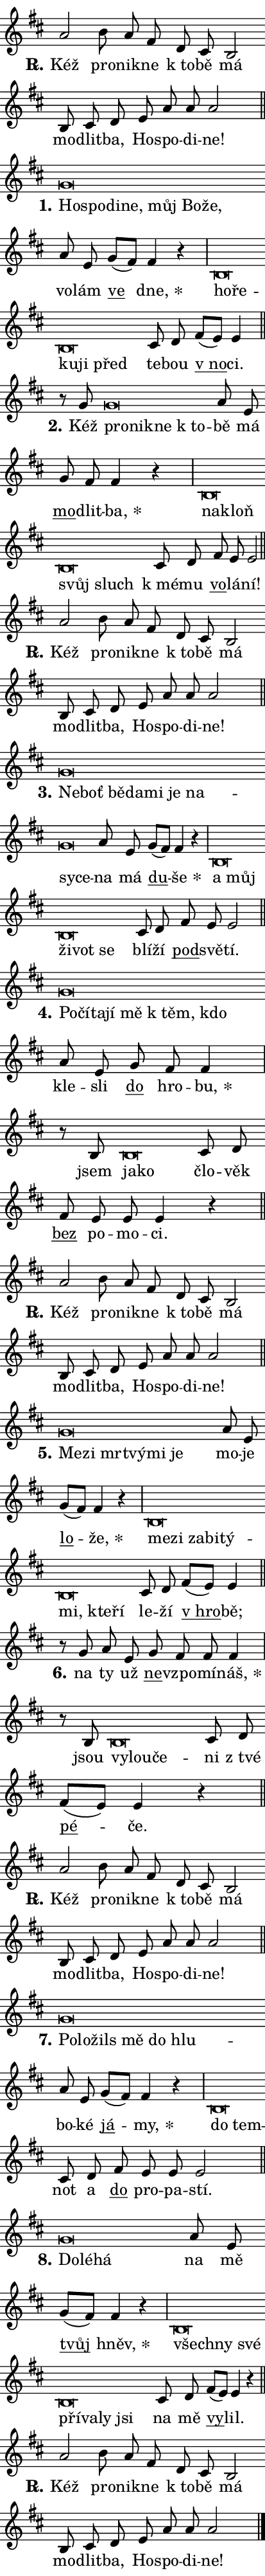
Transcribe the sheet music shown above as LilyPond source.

\version "2.22.1"
\header { tagline = "" }
\paper {
  indent = 0\cm
  top-margin = 0\cm
  right-margin = 0\cm
  bottom-margin = 0\cm
  left-margin = 0\cm
  paper-width = 7\cm
  page-breaking = #ly:one-page-breaking
  system-system-spacing.basic-distance = #11
  score-system-spacing.basic-distance = #11
  ragged-last = ##f
}


%% Author: Thomas Morley
%% https://lists.gnu.org/archive/html/lilypond-user/2020-05/msg00002.html
#(define (line-position grob)
"Returns position of @var[grob} in current system:
   @code{'start}, if at first time-step
   @code{'end}, if at last time-step
   @code{'middle} otherwise
"
  (let* ((col (ly:item-get-column grob))
         (ln (ly:grob-object col 'left-neighbor))
         (rn (ly:grob-object col 'right-neighbor))
         (col-to-check-left (if (ly:grob? ln) ln col))
         (col-to-check-right (if (ly:grob? rn) rn col))
         (break-dir-left
           (and
             (ly:grob-property col-to-check-left 'non-musical #f)
             (ly:item-break-dir col-to-check-left)))
         (break-dir-right
           (and
             (ly:grob-property col-to-check-right 'non-musical #f)
             (ly:item-break-dir col-to-check-right))))
        (cond ((eqv? 1 break-dir-left) 'start)
              ((eqv? -1 break-dir-right) 'end)
              (else 'middle))))

#(define (tranparent-at-line-position vctor)
  (lambda (grob)
  "Relying on @code{line-position} select the relevant enry from @var{vctor}.
Used to determine transparency,"
    (case (line-position grob)
      ((end) (not (vector-ref vctor 0)))
      ((middle) (not (vector-ref vctor 1)))
      ((start) (not (vector-ref vctor 2))))))

noteHeadBreakVisibility =
#(define-music-function (break-visibility)(vector?)
"Makes @code{NoteHead}s transparent relying on @var{break-visibility}"
#{
  \override NoteHead.transparent =
    #(tranparent-at-line-position break-visibility)
#})

#(define delete-ledgers-for-transparent-note-heads
  (lambda (grob)
    "Reads whether a @code{NoteHead} is transparent.
If so this @code{NoteHead} is removed from @code{'note-heads} from
@var{grob}, which is supposed to be @code{LedgerLineSpanner}.
As a result ledgers are not printed for this @code{NoteHead}"
    (let* ((nhds-array (ly:grob-object grob 'note-heads))
           (nhds-list
             (if (ly:grob-array? nhds-array)
                 (ly:grob-array->list nhds-array)
                 '()))
           ;; Relies on the transparent-property being done before
           ;; Staff.LedgerLineSpanner.after-line-breaking is executed.
           ;; This is fragile ...
           (to-keep
             (remove
               (lambda (nhd)
                 (ly:grob-property nhd 'transparent #f))
               nhds-list)))
      ;; TODO find a better method to iterate over grob-arrays, similiar
      ;; to filter/remove etc for lists
      ;; For now rebuilt from scratch
      (set! (ly:grob-object grob 'note-heads)  '())
      (for-each
        (lambda (nhd)
          (ly:pointer-group-interface::add-grob grob 'note-heads nhd))
        to-keep))))

hideNotes = {
  \noteHeadBreakVisibility #begin-of-line-visible
}
unHideNotes = {
  \noteHeadBreakVisibility #all-visible
}

% work-around for resetting accidentals
% https://lilypond.org/doc/v2.23/Documentation/notation/displaying-rhythms#unmetered-music
cadenzaMeasure = {
  \cadenzaOff
  \partial 1024 s1024
  \cadenzaOn
}

#(define-markup-command (accent layout props text) (markup?)
  "Underline accented syllable"
  (interpret-markup layout props
    #{\markup \override #'(offset . 4.3) \underline { #text }#}))

responsum = \markup \concat {
  "R" \hspace #-1.05 \path #0.1 #'((moveto 0 0.07) (lineto 0.9 0.8)) \hspace #0.05 "."
}

\layout {
    \context {
        \Staff
        \remove "Time_signature_engraver"
        \override LedgerLineSpanner.after-line-breaking = #delete-ledgers-for-transparent-note-heads
    }
    \context {
        \Voice {
            \override NoteHead.output-attributes = #'((class . "notehead"))
            \override Hairpin.height = #0.55
        }
    }
    \context {
        \Lyrics {
            \override StanzaNumber.output-attributes = #'((class . "stanzanumber"))
            \override LyricSpace.minimum-distance = #0.9
            \override LyricText.font-name = #"TeX Gyre Schola"
            \override LyricText.font-size = 1
            \override StanzaNumber.font-name = #"TeX Gyre Schola Bold"
            \override StanzaNumber.font-size = 1
        }
    }
}

% magnetic-lyrics.ily
%
%   written by
%     Jean Abou Samra <jean@abou-samra.fr>
%     Werner Lemberg <wl@gnu.org>
%
%   adapted by
%     Jiri Hon <jiri.hon@gmail.com>
%
% Version 2022-Apr-15

% https://www.mail-archive.com/lilypond-user@gnu.org/msg149350.html

#(define (Left_hyphen_pointer_engraver context)
   "Collect syllable-hyphen-syllable occurrences in lyrics and store
them in properties.  This engraver only looks to the left.  For
example, if the lyrics input is @code{foo -- bar}, it does the
following.

@itemize @bullet
@item
Set the @code{text} property of the @code{LyricHyphen} grob between
@q{foo} and @q{bar} to @code{foo}.

@item
Set the @code{left-hyphen} property of the @code{LyricText} grob with
text @q{foo} to the @code{LyricHyphen} grob between @q{foo} and
@q{bar}.
@end itemize

Use this auxiliary engraver in combination with the
@code{lyric-@/text::@/apply-@/magnetic-@/offset!} hook."
   (let ((hyphen #f)
         (text #f))
     (make-engraver
      (acknowledgers
       ((lyric-syllable-interface engraver grob source-engraver)
        (set! text grob)))
      (end-acknowledgers
       ((lyric-hyphen-interface engraver grob source-engraver)
        ;(when (not (grob::has-interface grob 'lyric-space-interface))
          (set! hyphen grob)));)
      ((stop-translation-timestep engraver)
       (when (and text hyphen)
         (ly:grob-set-object! text 'left-hyphen hyphen))
       (set! text #f)
       (set! hyphen #f)))))

#(define (lyric-text::apply-magnetic-offset! grob)
   "If the space between two syllables is less than the value in
property @code{LyricText@/.details@/.squash-threshold}, move the right
syllable to the left so that it gets concatenated with the left
syllable.

Use this function as a hook for
@code{LyricText@/.after-@/line-@/breaking} if the
@code{Left_@/hyphen_@/pointer_@/engraver} is active."
   (let ((hyphen (ly:grob-object grob 'left-hyphen #f)))
     (when hyphen
       (let ((left-text (ly:spanner-bound hyphen LEFT)))
         (when (grob::has-interface left-text 'lyric-syllable-interface)
           (let* ((common (ly:grob-common-refpoint grob left-text X))
                  (this-x-ext (ly:grob-extent grob common X))
                  (left-x-ext
                   (begin
                     ;; Trigger magnetism for left-text.
                     (ly:grob-property left-text 'after-line-breaking)
                     (ly:grob-extent left-text common X)))
                  ;; `delta` is the gap width between two syllables.
                  (delta (- (interval-start this-x-ext)
                            (interval-end left-x-ext)))
                  (details (ly:grob-property grob 'details))
                  (threshold (assoc-get 'squash-threshold details 0.2)))
             (when (< delta threshold)
               (let* (;; We have to manipulate the input text so that
                      ;; ligatures crossing syllable boundaries are not
                      ;; disabled.  For languages based on the Latin
                      ;; script this is essentially a beautification.
                      ;; However, for non-Western scripts it can be a
                      ;; necessity.
                      (lt (ly:grob-property left-text 'text))
                      (rt (ly:grob-property grob 'text))
                      (is-space (grob::has-interface hyphen 'lyric-space-interface))
                      (space (if is-space " " ""))
                      (space-markup (grob-interpret-markup grob " "))
                      (space-size (interval-length (ly:stencil-extent space-markup X)))
                      (extra-delta (if is-space space-size 0))
                      ;; Append new syllable.
                      (ltrt-space (if (and (string? lt) (string? rt))
                                (string-append lt space rt)
                                (make-concat-markup (list lt space rt))))
                      ;; Right-align `ltrt` to the right side.
                      (ltrt-space-markup (grob-interpret-markup
                               grob
                               (make-translate-markup
                                (cons (interval-length this-x-ext) 0)
                                (make-right-align-markup ltrt-space)))))
                 (begin
                   ;; Don't print `left-text`.
                   (ly:grob-set-property! left-text 'stencil #f)
                   ;; Set text and stencil (which holds all collected
                   ;; syllables so far) and shift it to the left.
                   (ly:grob-set-property! grob 'text ltrt-space)
                   (ly:grob-set-property! grob 'stencil ltrt-space-markup)
                   (ly:grob-translate-axis! grob (- (- delta extra-delta)) X))))))))))


#(define (lyric-hyphen::displace-bounds-first grob)
   ;; Make very sure this callback isn't triggered too early.
   (let ((left (ly:spanner-bound grob LEFT))
         (right (ly:spanner-bound grob RIGHT)))
     (ly:grob-property left 'after-line-breaking)
     (ly:grob-property right 'after-line-breaking)
     (ly:lyric-hyphen::print grob)))

squashThreshold = #0.4

\layout {
  \context {
    \Lyrics
    \consists #Left_hyphen_pointer_engraver
    \override LyricText.after-line-breaking =
      #lyric-text::apply-magnetic-offset!
    \override LyricHyphen.stencil = #lyric-hyphen::displace-bounds-first
    \override LyricText.details.squash-threshold = \squashThreshold
    \override LyricHyphen.minimum-distance = 0
    \override LyricHyphen.minimum-length = \squashThreshold
  }
}

squash = \override LyricText.details.squash-threshold = 9999
unSquash = \override LyricText.details.squash-threshold = \squashThreshold

left = \override LyricText.self-alignment-X = #LEFT
unLeft = \revert LyricText.self-alignment-X

starOffset = #(lambda (grob) 
                (let ((x_offset (ly:self-alignment-interface::aligned-on-x-parent grob)))
                  (if (= x_offset 0) 0 (+ x_offset 1.2))))

star = #(define-music-function (syllable)(string?)
"Append star separator at the end of a syllable"
#{
  \once \override LyricText.X-offset = #starOffset
  \lyricmode { \markup {
    #syllable
    \override #'((font-name . "TeX Gyre Schola Bold")) \hspace #0.2 \lower #0.65 \larger "*"
  } }
#})

starAccent = #(define-music-function (syllable)(string?)
"Append star separator at the end of a syllable and make accent"
#{
  \once \override LyricText.X-offset = #starOffset
  \lyricmode { \markup {
    \accent #syllable
    \override #'((font-name . "TeX Gyre Schola Bold")) \hspace #0.2 \lower #0.65 \larger "*"
  } }
#})

breath = #(define-music-function (syllable)(string?)
"Append breathing indicator at the end of a syllable"
#{
  \lyricmode { \markup { #syllable "+" } }
#})

optionalBreath = #(define-music-function (syllable)(string?)
"Append optional breathing indicator at the end of a syllable"
#{
  \lyricmode { \markup { #syllable "(+)" } }
#})


\score {
    <<
        \new Voice = "melody" { \cadenzaOn \key d \major \relative { a'2 b8 a fis \bar "" d cis b2 \bar "" b8 cis d \bar "" e a a a2 \cadenzaMeasure \bar "||" \break }
\relative { g'\breve*1/16 \hideNotes \breve*1/16 \bar "" \breve*1/16 \bar "" \breve*1/16 \bar "" \breve*1/16 \bar "" \breve*1/16 \breve*1/16 \bar "" \unHideNotes a8 e \bar "" g[( fis)] fis4 r \cadenzaMeasure \bar "|" b,\breve*1/16 \hideNotes \breve*1/16 \bar "" \breve*1/16 \bar "" \breve*1/16 \breve*1/16 \bar "" \unHideNotes cis8 d \bar "" fis[( e)] e4 \cadenzaMeasure \bar "||" \break }
\relative { r8 g'8 g\breve*1/16 \hideNotes \breve*1/16 \bar "" \breve*1/16 \breve*1/16 \bar "" \unHideNotes a8 e \bar "" g fis fis4 r \cadenzaMeasure \bar "|" b,\breve*1/16 \hideNotes \breve*1/16 \bar "" \breve*1/16 \breve*1/16 \bar "" \unHideNotes cis8 d \bar "" fis e e2 \cadenzaMeasure \bar "||" \break }
\relative { a'2 b8 a fis \bar "" d cis b2 \bar "" b8 cis d \bar "" e a a a2 \cadenzaMeasure \bar "||" \break }
\relative { g'\breve*1/16 \hideNotes \breve*1/16 \bar "" \breve*1/16 \bar "" \breve*1/16 \bar "" \breve*1/16 \bar "" \breve*1/16 \bar "" \breve*1/16 \bar "" \breve*1/16 \breve*1/16 \bar "" \unHideNotes a8 e \bar "" g[( fis)] fis4 r \cadenzaMeasure \bar "|" b,\breve*1/16 \hideNotes \breve*1/16 \bar "" \breve*1/16 \bar "" \breve*1/16 \breve*1/16 \bar "" \unHideNotes cis8 d \bar "" fis e e2 \cadenzaMeasure \bar "||" \break }
\relative { g'\breve*1/16 \hideNotes \breve*1/16 \bar "" \breve*1/16 \bar "" \breve*1/16 \bar "" \breve*1/16 \bar "" \breve*1/16 \breve*1/16 \bar "" \unHideNotes a8 e \bar "" g fis fis4 \cadenzaMeasure \bar "|" r8 b,8 b\breve*1/16 \hideNotes \breve*1/16 \bar "" \unHideNotes cis8 d \bar "" fis e e e4 r \cadenzaMeasure \bar "||" \break }
\relative { a'2 b8 a fis \bar "" d cis b2 \bar "" b8 cis d \bar "" e a a a2 \cadenzaMeasure \bar "||" \break }
\relative { g'\breve*1/16 \hideNotes \breve*1/16 \bar "" \breve*1/16 \bar "" \breve*1/16 \bar "" \breve*1/16 \breve*1/16 \bar "" \unHideNotes a8 e \bar "" g[( fis)] fis4 r \cadenzaMeasure \bar "|" b,\breve*1/16 \hideNotes \breve*1/16 \bar "" \breve*1/16 \bar "" \breve*1/16 \bar "" \breve*1/16 \bar "" \breve*1/16 \bar "" \breve*1/16 \breve*1/16 \bar "" \unHideNotes cis8 d \bar "" fis[( e)] e4 \cadenzaMeasure \bar "||" \break }
\relative { r8 g' a8 e \bar "" g fis fis fis4 \cadenzaMeasure \bar "|" r8 b,8 b\breve*1/16 \hideNotes \breve*1/16 \breve*1/16 \bar "" \unHideNotes cis8 d \bar "" fis[( e)] e4 r \cadenzaMeasure \bar "||" \break }
\relative { a'2 b8 a fis \bar "" d cis b2 \bar "" b8 cis d \bar "" e a a a2 \cadenzaMeasure \bar "||" \break }
\relative { g'\breve*1/16 \hideNotes \breve*1/16 \bar "" \breve*1/16 \bar "" \breve*1/16 \bar "" \breve*1/16 \breve*1/16 \bar "" \unHideNotes a8 e \bar "" g[( fis)] fis4 r \cadenzaMeasure \bar "|" b,\breve*1/16 \hideNotes \breve*1/16 \bar "" \unHideNotes cis8 d \bar "" fis e e e2 \cadenzaMeasure \bar "||" \break }
\relative { g'\breve*1/16 \hideNotes \breve*1/16 \breve*1/16 \bar "" \unHideNotes a8 e \bar "" g[( fis)] fis4 r \cadenzaMeasure \bar "|" b,\breve*1/16 \hideNotes \breve*1/16 \bar "" \breve*1/16 \bar "" \breve*1/16 \bar "" \breve*1/16 \bar "" \breve*1/16 \breve*1/16 \bar "" \unHideNotes cis8 d \bar "" fis[( e)] e4 r \cadenzaMeasure \bar "||" \break }
\relative { a'2 b8 a fis \bar "" d cis b2 \bar "" b8 cis d \bar "" e a a a2 \cadenzaMeasure \bar "||" \break } \bar "|." }
        \new Lyrics \lyricsto "melody" { \lyricmode { \set stanza = \responsum
Kéž pro -- nik -- ne "k to" -- bě má mo -- dlit -- ba, Ho -- spo -- di -- ne!
\set stanza = "1."
\left Ho -- \squash spo -- di -- ne, můj Bo -- že, \unLeft \unSquash vo -- lám \markup \accent ve \star dne, \left ho -- \squash ře -- ku -- ji před \unLeft \unSquash te -- bou \markup \accent "v no" -- ci.
\set stanza = "2."
Kéž \left pro -- \squash nik -- ne "k to" -- \unLeft \unSquash bě má \markup \accent mo -- dlit -- \star ba, \left na -- \squash kloň svůj sluch \unLeft \unSquash "k mé" -- mu \markup \accent vo -- lá -- ní!
\set stanza = \responsum
Kéž pro -- nik -- ne "k to" -- bě má mo -- dlit -- ba, Ho -- spo -- di -- ne!
\set stanza = "3."
\left Ne -- \squash boť bě -- da -- mi je na -- sy -- ce -- \unLeft \unSquash na má \markup \accent du -- \star še \left a \squash můj ži -- vot se \unLeft \unSquash blí -- ží \markup \accent pod -- svě -- tí.
\set stanza = "4."
\left Po -- \squash čí -- ta -- jí mě "k těm," kdo \unLeft \unSquash kle -- sli \markup \accent do hro -- \star bu, jsem \left ja -- \squash ko \unLeft \unSquash člo -- věk \markup \accent bez po -- mo -- ci.
\set stanza = \responsum
Kéž pro -- nik -- ne "k to" -- bě má mo -- dlit -- ba, Ho -- spo -- di -- ne!
\set stanza = "5."
\left Me -- \squash zi mrt -- vý -- mi je \unLeft \unSquash mo -- je \markup \accent lo -- \star že, \left me -- \squash zi za -- bi -- tý -- mi, kte -- ří \unLeft \unSquash le -- ží \markup \accent "v hro" -- bě;
\set stanza = "6."
na ty už \markup \accent ne -- vzpo -- mí -- \star náš, jsou \left vy -- \squash lou -- če -- \unLeft \unSquash ni "z tvé" \markup \accent pé -- če.
\set stanza = \responsum
Kéž pro -- nik -- ne "k to" -- bě má mo -- dlit -- ba, Ho -- spo -- di -- ne!
\set stanza = "7."
\left Po -- \squash lo -- žils mě do hlu -- \unLeft \unSquash bo -- ké \markup \accent já -- \star my, \left do \squash tem -- \unLeft \unSquash not a \markup \accent do pro -- pa -- stí.
\set stanza = "8."
\left Do -- \squash lé -- há \unLeft \unSquash na mě \markup \accent tvůj \star hněv, \left všech -- \squash ny své pří -- va -- ly jsi \unLeft \unSquash na mě \markup \accent vy -- lil.
\set stanza = \responsum
Kéž pro -- nik -- ne "k to" -- bě má mo -- dlit -- ba, Ho -- spo -- di -- ne! } }
    >>
    \layout {}
}
